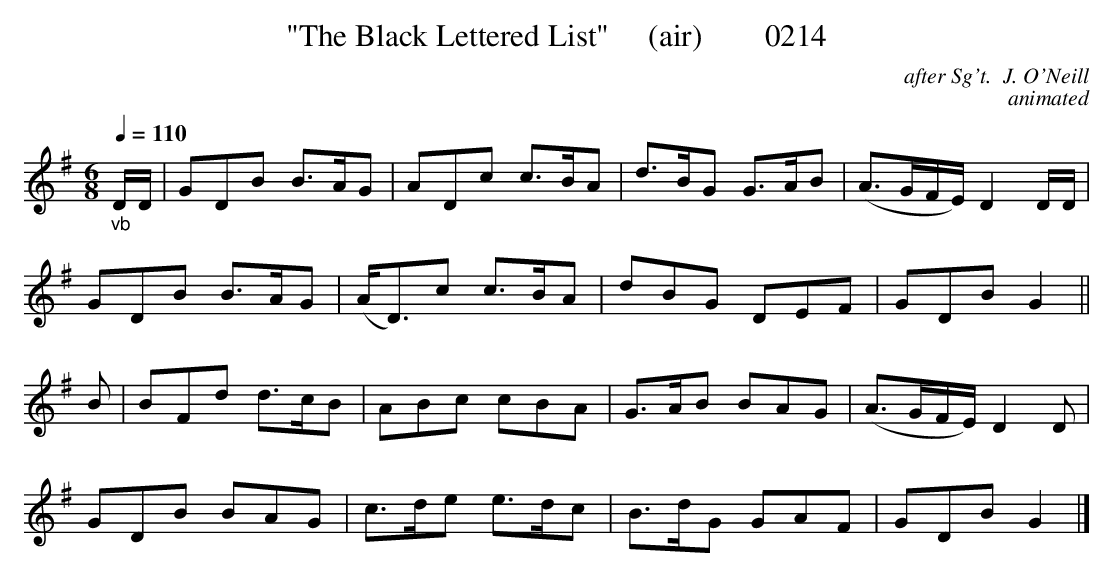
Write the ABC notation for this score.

X:1
T:"The Black Lettered List"     (air)        0214
C:after Sg't.  J. O'Neill
C:animated
Q:1/4=110
M:6/8
L:1/8
K:G
"_vb"D/2D/2|GDB B3/2A/2G|ADc c3/2B/2A|d3/2B/2G G3/2A/2B|(A3/2G/2F/2E/2) D2D/2D/2|
GDB B3/2A/2G|(A/2D3/2)c c3/2B/2A|dBG DEF|GDB G2||
B|BFd d3/2c/2B|ABc cBA|G3/2A/2B BAG|(A3/2G/2F/2E/2) D2D|
GDB BAG|c3/2d/2e e3/2d/2c|B3/2d/2G GAF|GDB G2|]
